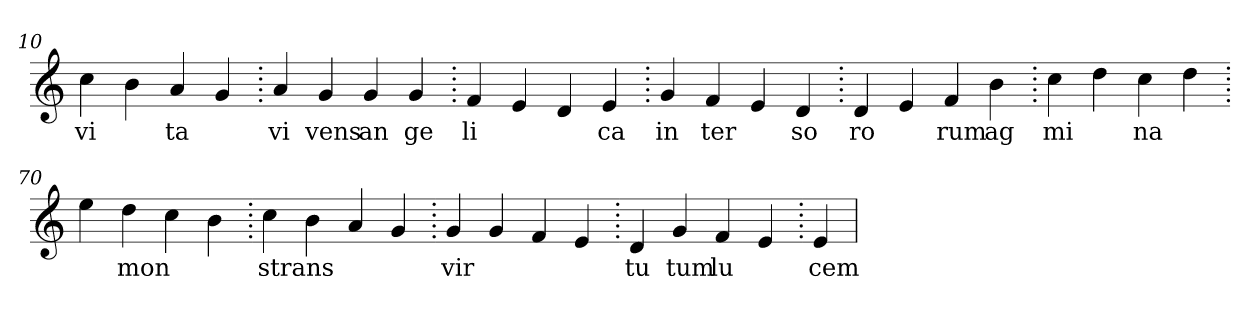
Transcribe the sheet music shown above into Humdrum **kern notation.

**kern	**text
*part1	*part1
*staff1	*staff1
*clefG2	*
=10.	=10.
4cc	vi
4b	.
4a	ta
4g	.
=20.	=20.
4a	vi
4g	vens
4g	an
4g	ge
=30.	=30.
4f	li
4e	.
4d	.
4e	ca
=40.	=40.
4g	in
4f	ter
4e	.
4d	so
=50.	=50.
4d	ro
4e	.
4f	rum
4b	ag
=60.	=60.
4cc	mi
4dd	.
4cc	na
4dd	.
=70.	=70.
4ee	.
4dd	mon
4cc	.
4b	.
=80.	=80.
4cc	strans
4b	.
4a	.
4g	.
=90.	=90.
4g	vir
4g	.
4f	.
4e	.
=100.	=100.
4d	tu
4g	tum
4f	lu
4e	.
=110.	=110.
4e	cem
=	=
*-	*-
